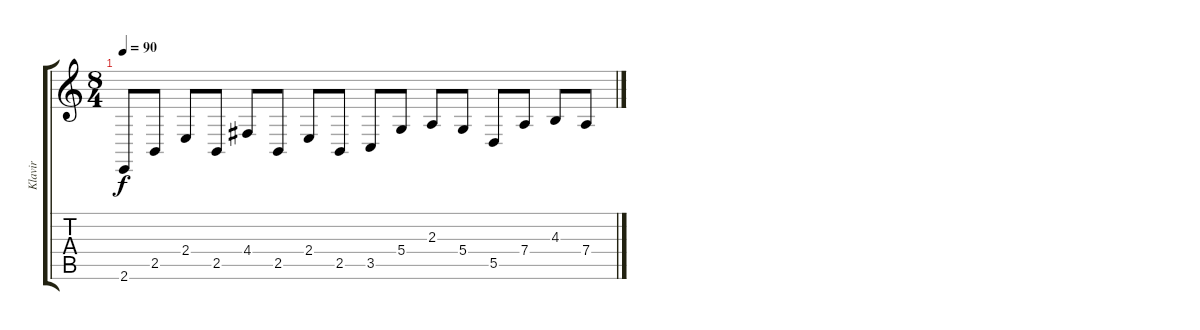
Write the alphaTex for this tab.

\track ("Klavir" "Klavir") {instrument brightacousticpiano}
\staff {score tabs}
\tuning (E4 B3 G3 D3 A2 D2) {hide}
\ts (8 4)
\tempo 90
\clef g2
\ks c
2.6.8{dy f} 2.5.8 2.4.8 2.5.8 4.4.8 2.5.8 2.4.8 2.5.8 3.5.8 5.4.8 2.3.8 5.4.8 5.5.8 7.4.8 4.3.8 7.4.8
